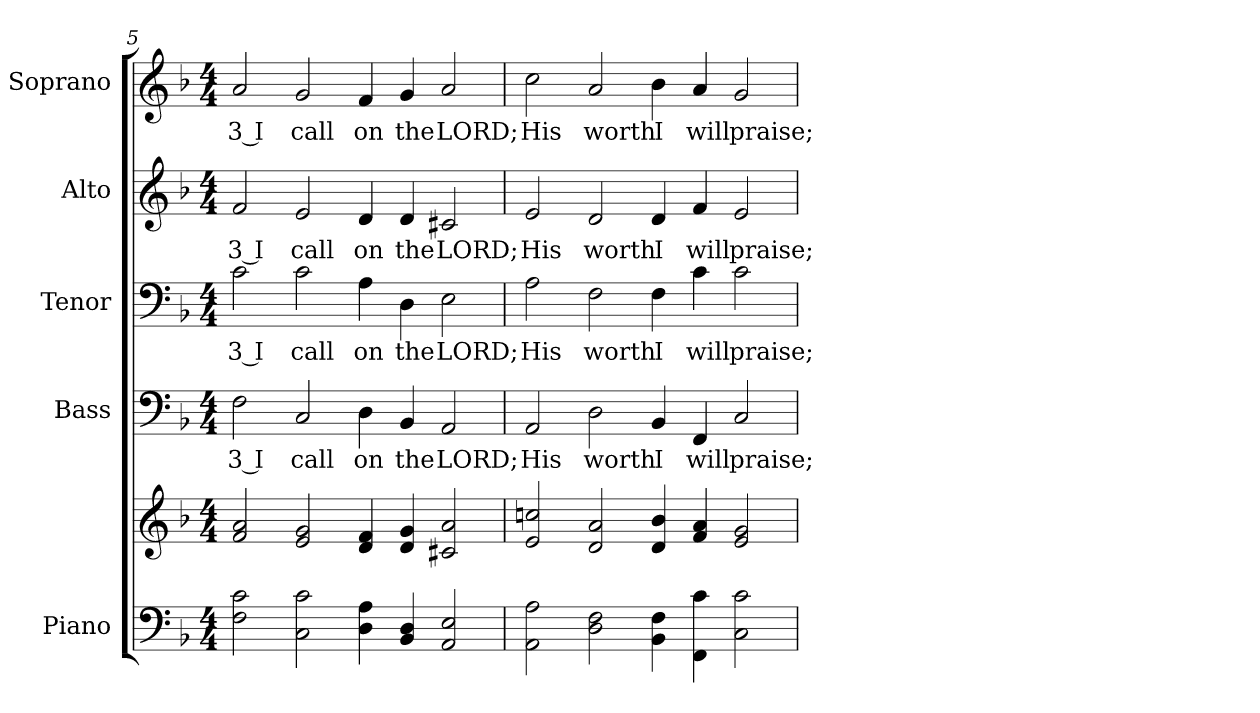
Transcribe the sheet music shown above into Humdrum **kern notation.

**kern	**kern	**kern	**text	**kern	**text	**kern	**text	**kern	**text
*part5	*part5	*part4	*part4	*part3	*part3	*part2	*part2	*part1	*part1
*staff6	*staff5	*staff4	*staff4	*staff3	*staff3	*staff2	*staff2	*staff1	*staff1
*I"Piano	*	*I"Bass	*	*I"Tenor	*	*I"Alto	*	*I"Soprano	*
*I'Pno.	*	*I'B.	*	*I'T.	*	*I'A.	*	*I'S.	*
!!LO:PB:g=z
*clefF4	*clefG2	*clefF4	*	*clefF4	*	*clefG2	*	*clefG2	*
*k[b-]	*k[b-]	*k[b-]	*	*k[b-]	*	*k[b-]	*	*k[b-]	*
*d:	*d:	*d:	*	*d:	*	*d:	*	*d:	*
*M4/4	*M4/4	*M4/4	*	*M4/4	*	*M4/4	*	*M4/4	*
=5	=5	=5	=5	=5	=5	=5	=5	=5	=5
!	!	!	!LO:LY:b:color=#000000	!	!	!	!	!	!
!	!	!	!	!	!LO:LY:b:color=#000000	!	!	!	!
!	!	!	!	!	!	!	!LO:LY:b:color=#000000	!	!
!	!	!	!	!	!	!	!	!	!LO:LY:b:color=#000000
2Fi\ 2ci	2fi/ 2ai	2Fi\	3 I	2ci\	3 I	2fi/	3 I	2ai/	3 I
!	!	!	!LO:LY:b:color=#000000	!	!	!	!	!	!
!	!	!	!	!	!LO:LY:b:color=#000000	!	!	!	!
!	!	!	!	!	!	!	!LO:LY:b:color=#000000	!	!
!	!	!	!	!	!	!	!	!	!LO:LY:b:color=#000000
2Ci\ 2ci	2ei/ 2gi	2Ci/	call	2ci\	call	2ei/	call	2gi/	call
!	!	!	!LO:LY:b:color=#000000	!	!	!	!	!	!
!	!	!	!	!	!LO:LY:b:color=#000000	!	!	!	!
!	!	!	!	!	!	!	!LO:LY:b:color=#000000	!	!
!	!	!	!	!	!	!	!	!	!LO:LY:b:color=#000000
4Di\ 4Ai	4di/ 4fi	4Di\	on	4Ai\	on	4di/	on	4fi/	on
!	!	!	!LO:LY:b:color=#000000	!	!	!	!	!	!
!	!	!	!	!	!LO:LY:b:color=#000000	!	!	!	!
!	!	!	!	!	!	!	!LO:LY:b:color=#000000	!	!
!	!	!	!	!	!	!	!	!	!LO:LY:b:color=#000000
4BB-i/ 4Di	4di/ 4gi	4BB-i/	the	4Di\	the	4di/	the	4gi/	the
!	!	!	!LO:LY:b:color=#000000	!	!	!	!	!	!
!	!	!	!	!	!LO:LY:b:color=#000000	!	!	!	!
!	!	!	!	!	!	!	!LO:LY:b:color=#000000	!	!
!	!	!	!	!	!	!	!	!	!LO:LY:b:color=#000000
2AAi/ 2Ei	2c#Xi/ 2ai	2AAi/	LORD;	2Ei\	LORD;	2c#Xi/	LORD;	2ai/	LORD;
=6	=6	=6	=6	=6	=6	=6	=6	=6	=6
!	!	!	!LO:LY:b:color=#000000	!	!	!	!	!	!
!	!	!	!	!	!LO:LY:b:color=#000000	!	!	!	!
!	!	!	!	!	!	!	!LO:LY:b:color=#000000	!	!
!	!	!	!	!	!	!	!	!	!LO:LY:b:color=#000000
2AAi\ 2Ai	2ei/ 2ccni	2AAi/	His	2Ai\	His	2ei/	His	2cci\	His
!	!	!	!LO:LY:b:color=#000000	!	!	!	!	!	!
!	!	!	!	!	!LO:LY:b:color=#000000	!	!	!	!
!	!	!	!	!	!	!	!LO:LY:b:color=#000000	!	!
!	!	!	!	!	!	!	!	!	!LO:LY:b:color=#000000
2Di\ 2Fi	2di/ 2ai	2Di\	worth	2Fi\	worth	2di/	worth	2ai/	worth
!	!	!	!LO:LY:b:color=#000000	!	!	!	!	!	!
!	!	!	!	!	!LO:LY:b:color=#000000	!	!	!	!
!	!	!	!	!	!	!	!LO:LY:b:color=#000000	!	!
!	!	!	!	!	!	!	!	!	!LO:LY:b:color=#000000
4BB-i\ 4Fi	4di/ 4b-i	4BB-i/	I	4Fi\	I	4di/	I	4b-i\	I
!	!	!	!LO:LY:b:color=#000000	!	!	!	!	!	!
!	!	!	!	!	!LO:LY:b:color=#000000	!	!	!	!
!	!	!	!	!	!	!	!LO:LY:b:color=#000000	!	!
!	!	!	!	!	!	!	!	!	!LO:LY:b:color=#000000
4FFi\ 4ci	4fi/ 4ai	4FFi/	will	4ci\	will	4fi/	will	4ai/	will
!	!	!	!LO:LY:b:color=#000000	!	!	!	!	!	!
!	!	!	!	!	!LO:LY:b:color=#000000	!	!	!	!
!	!	!	!	!	!	!	!LO:LY:b:color=#000000	!	!
!	!	!	!	!	!	!	!	!	!LO:LY:b:color=#000000
2Ci\ 2ci	2ei/ 2gi	2Ci/	praise;	2ci\	praise;	2ei/	praise;	2gi/	praise;
=	=	=	=	=	=	=	=	=	=
*-	*-	*-	*-	*-	*-	*-	*-	*-	*-
